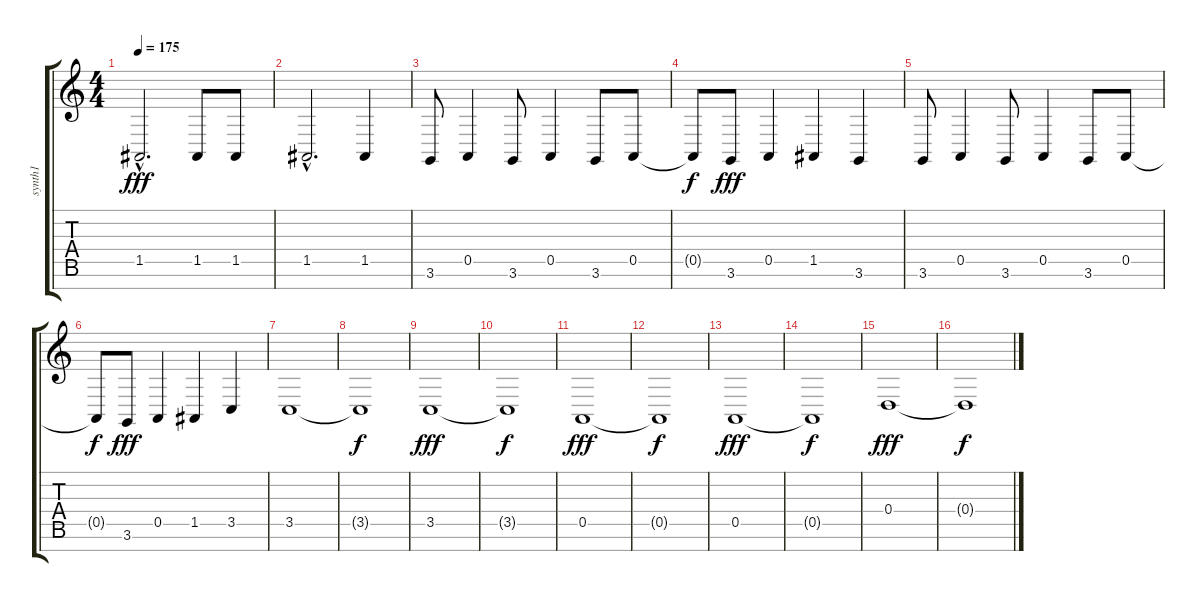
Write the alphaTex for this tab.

\track ("synth1" "synth1") {instrument lead2sawtooth}
\staff {score tabs}
\tuning (E4 B3 G3 D3 A2 E2 B1) {hide}
\ts (4 4)
\tempo 175
\clef g2
\ks c
1.5{hac}.2{d dy fff} 1.5.8 1.5.8 |
1.5{hac}.2{d} 1.5.4 |
3.6.8 0.5.4 3.6.8 0.5.4 3.6.8 0.5.8 |
0.5{t}.8{dy f} 3.6.8{dy fff} 0.5.4 1.5.4 3.6.4 |
3.6.8 0.5.4 3.6.8 0.5.4 3.6.8 0.5.8 |
0.5{t}.8{dy f} 3.6.8{dy fff} 0.5.4 1.5.4 3.5.4 |
3.5.1 |
3.5{t}.1{dy f} |
3.5.1{dy fff} |
3.5{t}.1{dy f} |
0.5.1{dy fff} |
0.5{t}.1{dy f} |
0.5.1{dy fff} |
0.5{t}.1{dy f} |
0.4.1{dy fff} |
0.4{t}.1{dy f}
